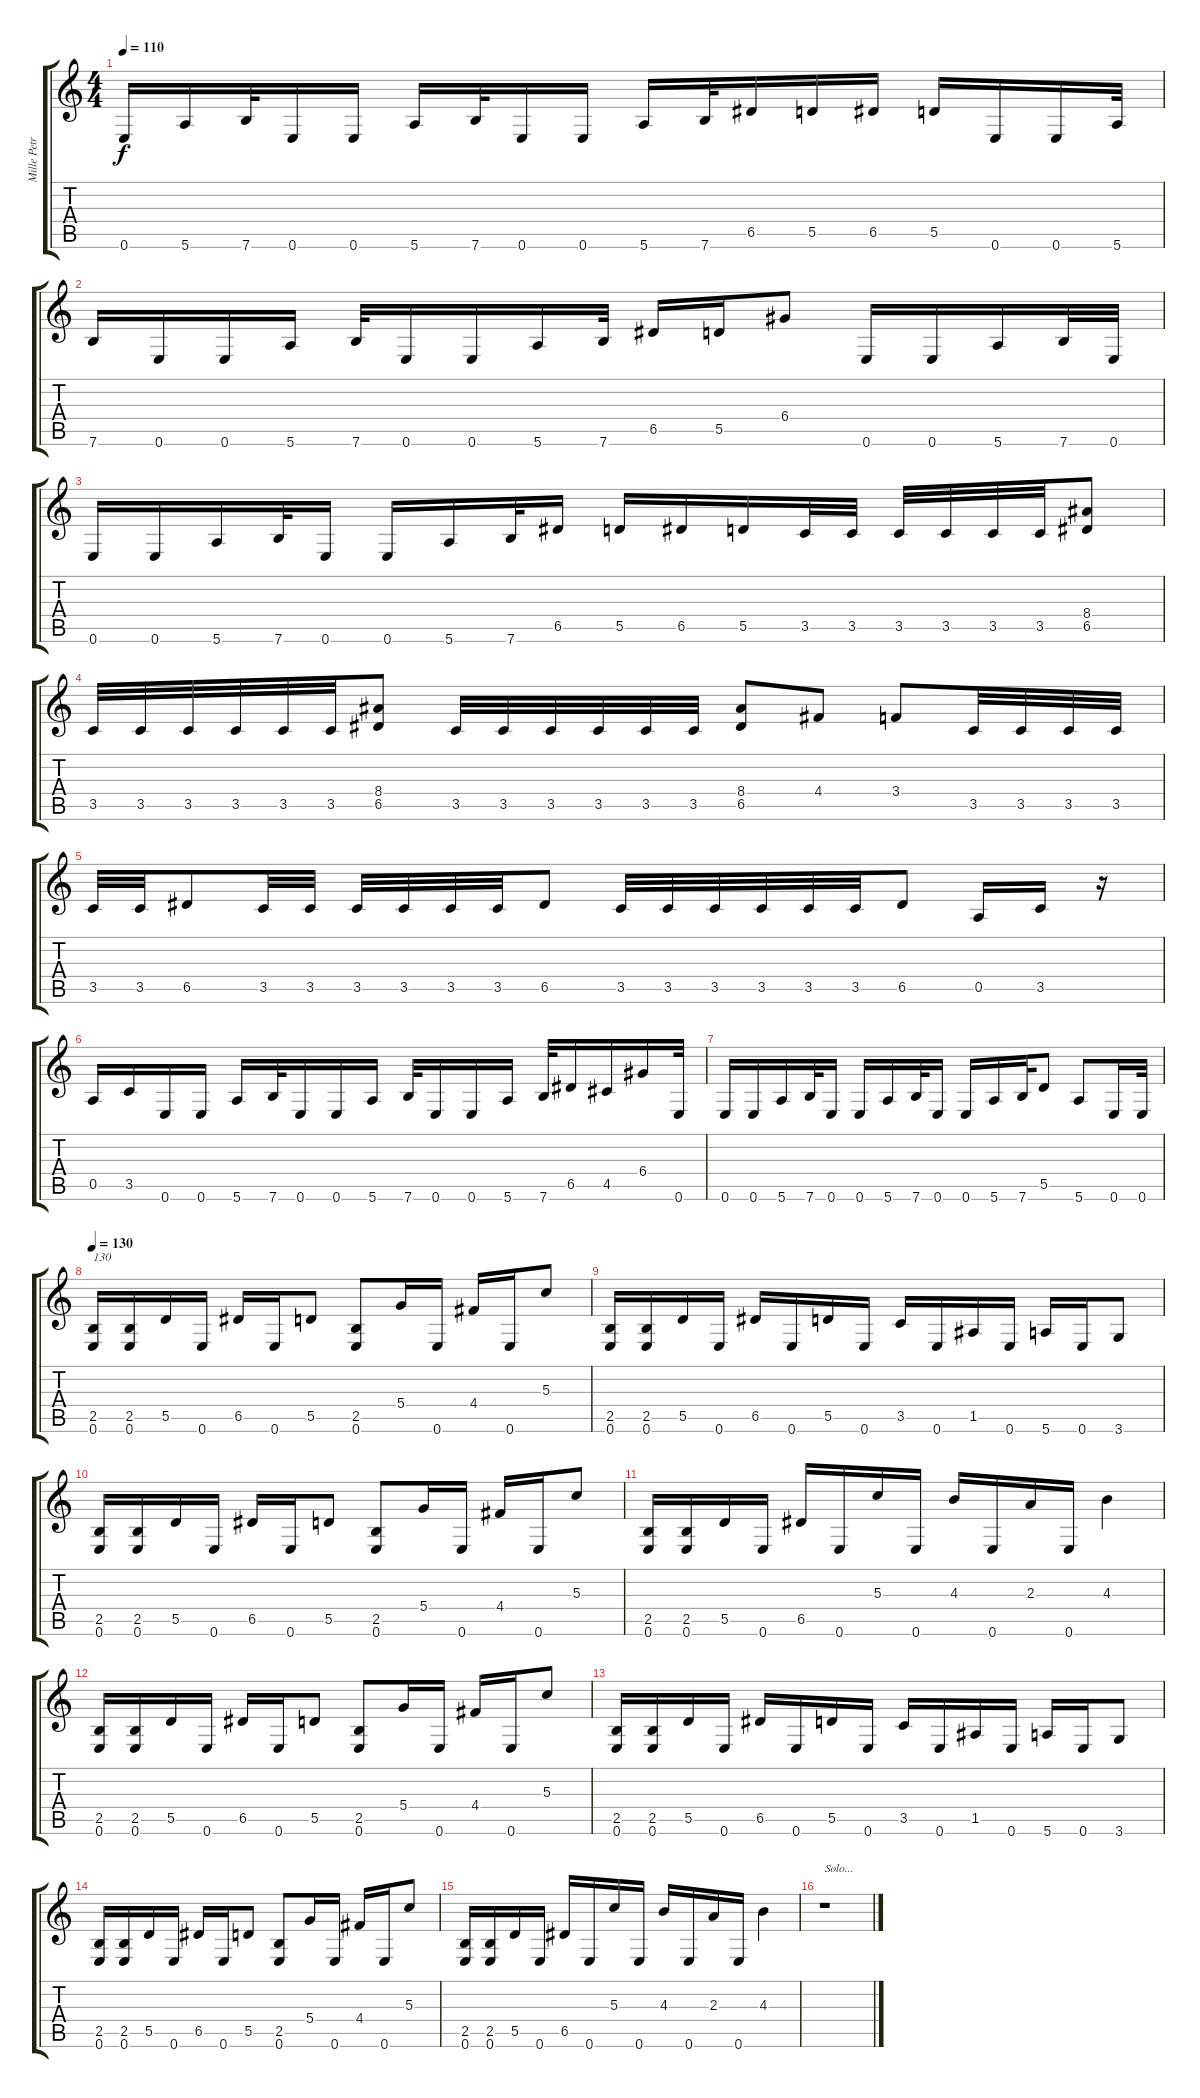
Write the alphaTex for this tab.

\track ("Mille Petrozza" "Mille Petr") {instrument distortionguitar}
\staff {score tabs}
\tuning (E4 B3 G3 D3 A2 E2) {hide}
\ts (4 4)
\tempo 110
\clef g2
\ks c
0.6.16{dy f} 5.6.16 7.6.32 0.6.16 0.6.16 5.6.16 7.6.32 0.6.16 0.6.16 5.6.16 7.6.32 6.5.16 5.5.16 6.5.16 5.5.16 0.6.16 0.6.16 5.6.32 |
7.6.16 0.6.16 0.6.16 5.6.16 7.6.32 0.6.16 0.6.16 5.6.16 7.6.32 6.5.16 5.5.16 6.4.8 0.6.16 0.6.16 5.6.16 7.6.32 0.6.32 |
0.6.16 0.6.16 5.6.16 7.6.32 0.6.16 0.6.16 5.6.16 7.6.32 6.5.16 5.5.16 6.5.16 5.5.16 3.5.32 3.5.32 3.5.32 3.5.32 3.5.32 3.5.32 (8.4 6.5).8 |
3.5.32 3.5.32 3.5.32 3.5.32 3.5.32 3.5.32 (8.4 6.5).8 3.5.32 3.5.32 3.5.32 3.5.32 3.5.32 3.5.32 (8.4 6.5).8 4.4.8 3.4.8 3.5.32 3.5.32 3.5.32 3.5.32 |
3.5.32 3.5.32 6.5.8 3.5.32 3.5.32 3.5.32 3.5.32 3.5.32 3.5.32 6.5.8 3.5.32 3.5.32 3.5.32 3.5.32 3.5.32 3.5.32 6.5.8 0.5.16 3.5.16 r.16 |
0.5.16 3.5.16 0.6.16 0.6.16 5.6.16 7.6.32 0.6.16 0.6.16 5.6.16 7.6.32 0.6.16 0.6.16 5.6.16 7.6.32 6.5.16 4.5.16 6.4.16 0.6.32 |
0.6.16 0.6.16 5.6.16 7.6.32 0.6.16 0.6.16 5.6.16 7.6.32 0.6.16 0.6.16 5.6.16 7.6.32 5.5.8 5.6.8 0.6.16 0.6.32 |
\tempo 130
(2.5 0.6).16{txt "130"} (2.5 0.6).16 5.5.16 0.6.16 6.5.16 0.6.16 5.5.8 (2.5 0.6).8 5.4.16 0.6.16 4.4.16 0.6.16 5.3.8 |
(2.5 0.6).16 (2.5 0.6).16 5.5.16 0.6.16 6.5.16 0.6.16 5.5.16 0.6.16 3.5.16 0.6.16 1.5.16 0.6.16 5.6.16 0.6.16 3.6.8 |
(2.5 0.6).16 (2.5 0.6).16 5.5.16 0.6.16 6.5.16 0.6.16 5.5.8 (2.5 0.6).8 5.4.16 0.6.16 4.4.16 0.6.16 5.3.8 |
(2.5 0.6).16 (2.5 0.6).16 5.5.16 0.6.16 6.5.16 0.6.16 5.3.16 0.6.16 4.3.16 0.6.16 2.3.16 0.6.16 4.3.4 |
(2.5 0.6).16 (2.5 0.6).16 5.5.16 0.6.16 6.5.16 0.6.16 5.5.8 (2.5 0.6).8 5.4.16 0.6.16 4.4.16 0.6.16 5.3.8 |
(2.5 0.6).16 (2.5 0.6).16 5.5.16 0.6.16 6.5.16 0.6.16 5.5.16 0.6.16 3.5.16 0.6.16 1.5.16 0.6.16 5.6.16 0.6.16 3.6.8 |
(2.5 0.6).16 (2.5 0.6).16 5.5.16 0.6.16 6.5.16 0.6.16 5.5.8 (2.5 0.6).8 5.4.16 0.6.16 4.4.16 0.6.16 5.3.8 |
(2.5 0.6).16 (2.5 0.6).16 5.5.16 0.6.16 6.5.16 0.6.16 5.3.16 0.6.16 4.3.16 0.6.16 2.3.16 0.6.16 4.3.4 |
r.1{txt "Solo..."}
